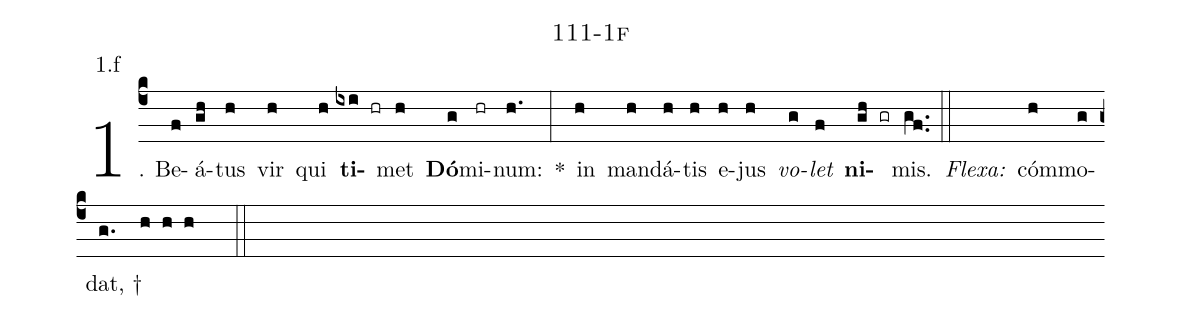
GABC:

name: 111-1f;
annotation: 1.f;
%%
(c4)1. Be(f)á(gh)tus(h) vir(h) qui(h) <b>ti</b>(ixi hr)met(h) <b>Dó</b>(g)mi(hr)num:(h.) *(:) in(h) man(h)dá(h)tis(h) e(h)jus(h) <i>vo</i>(g)<i>let</i>(f) <b>ni</b>(gh gr)mis.(gf..) (::)
<i>Flexa:</i>(////)  cóm(h)mo(g)dat, †(g.//// h h h  ::)
